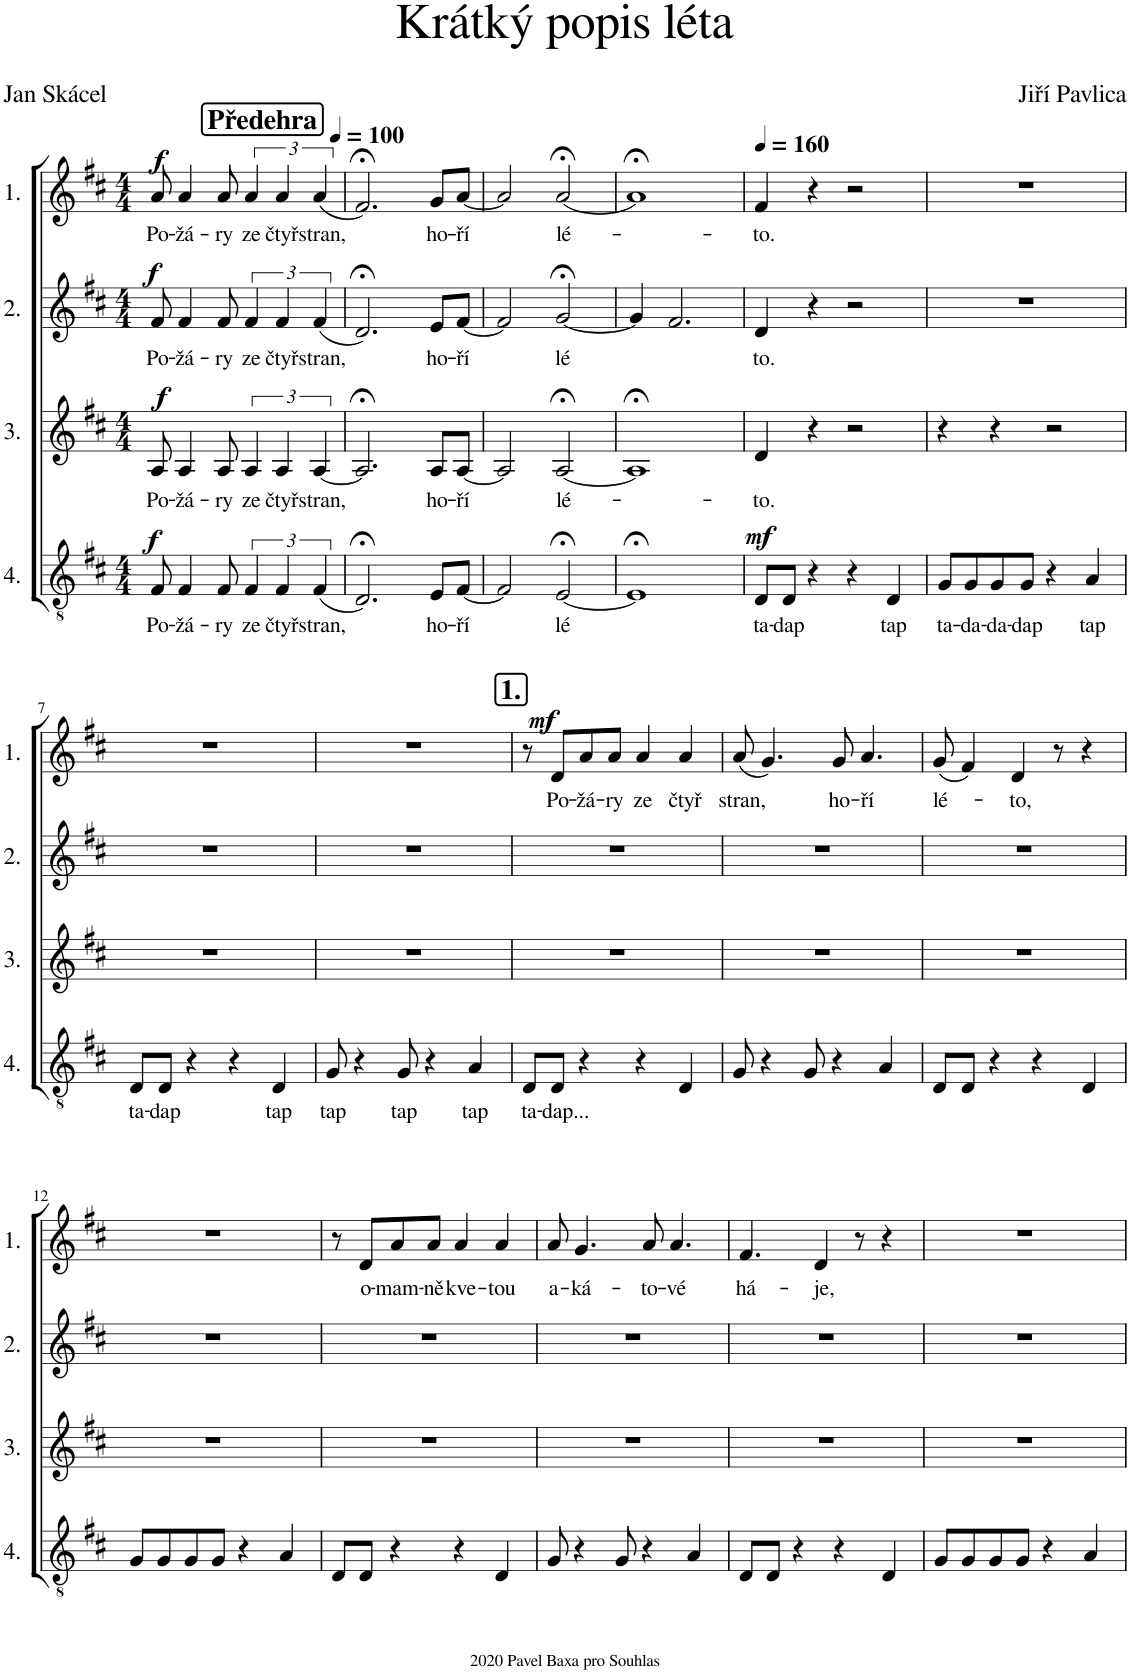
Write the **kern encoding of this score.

**kern	**text	**dynam	**kern	**text	**dynam	**kern	**text	**dynam	**kern	**text	**dynam
*part4	*part4	*part4	*part3	*part3	*part3	*part2	*part2	*part2	*part1	*part1	*part1
*staff4	*staff4	*staff4	*staff3	*staff3	*staff3	*staff2	*staff2	*staff2	*staff1	*staff1	*staff1
*I"4.	*	*	*I"3.	*	*	*I"2.	*	*	*I"1.	*	*
*clefGv2	*	*	*clefG2	*	*	*clefG2	*	*	*clefG2	*	*
*k[f#c#]	*	*	*k[f#c#]	*	*	*k[f#c#]	*	*	*k[f#c#]	*	*
*M4/4	*	*	*M4/4	*	*	*M4/4	*	*	*M4/4	*	*
=1	=1	=1	=1	=1	=1	=1	=1	=1	=1	=1	=1
!	!LO:LY:b	!LO:DY:a	!	!LO:LY:b	!LO:DY:a	!	!LO:LY:b	!LO:DY:a	!	!LO:LY:b	!LO:DY:a
8F#/	Po-	f	8A/	Po-	f	8f#/	Po-	f	8a/	Po-	f
!	!LO:LY:b	!	!	!LO:LY:b	!	!	!LO:LY:b	!	!	!LO:LY:b	!
4F#/	-žá-	.	4A/	-žá-	.	4f#/	-žá-	.	4a/	-žá-	.
!	!LO:LY:b	!	!	!LO:LY:b	!	!	!LO:LY:b	!	!	!LO:LY:b	!
8F#/	-ry	.	8A/	-ry	.	8f#/	-ry	.	8a/	-ry	.
!	!LO:LY:b	!	!	!LO:LY:b	!	!	!LO:LY:b	!	!	!LO:LY:b	!
6F#/	ze	.	6A/	ze	.	6f#/	ze	.	6a/	ze	.
!	!LO:LY:b	!	!	!LO:LY:b	!	!	!LO:LY:b	!	!	!LO:LY:b	!
6F#/	čtyř	.	6A/	čtyř	.	6f#/	čtyř	.	6a/	čtyř	.
!	!LO:LY:b	!	!	!LO:LY:b	!	!	!LO:LY:b	!	!	!LO:LY:b	!
(6F#/	stran,	.	[6A/	stran,	.	(6f#/	stran,	.	(6a/	stran,	.
=2	=2	=2	=2	=2	=2	=2	=2	=2	=2	=2	=2
2.D;</)	.	.	2.A;</]	.	.	2.d;</)	.	.	2.f#;</)	.	.
!	!LO:LY:b	!	!	!LO:LY:b	!	!	!LO:LY:b	!	!	!LO:LY:b	!
8E/L	ho-	.	8A/L	ho-	.	8e/L	ho-	.	8g/L	ho-	.
!	!LO:LY:b	!	!	!LO:LY:b	!	!	!LO:LY:b	!	!	!LO:LY:b	!
[8F#/J	-ří	.	[8A/J	-ří	.	[8f#/J	-ří	.	[8a/J	-ří	.
=3	=3	=3	=3	=3	=3	=3	=3	=3	=3	=3	=3
2F#/]	.	.	2A/]	.	.	2f#/]	.	.	2a/]	.	.
!	!LO:LY:b	!	!	!LO:LY:b	!	!	!LO:LY:b	!	!	!LO:LY:b	!
[2E;</	lé	.	[2A;</	lé-	.	[2g;</	lé	.	[2a;</	lé-	.
=4	=4	=4	=4	=4	=4	=4	=4	=4	=4	=4	=4
1E;<]	.	.	1A;<]	.	.	4g/]	.	.	1a;<]	.	.
.	.	.	.	.	.	2.f#/	.	.	.	.	.
=5	=5	=5	=5	=5	=5	=5	=5	=5	=5	=5	=5
!	!LO:LY:b	!LO:DY:a	!	!LO:LY:b	!	!	!LO:LY:b	!	!	!LO:LY:b	!
8D/L	ta-	mf	4d/	-to.	.	4d/	-to.	.	4f#/	-to.	.
!	!LO:LY:b	!	!	!	!	!	!	!	!	!	!
8D/J	-dap	.	.	.	.	.	.	.	.	.	.
4r	.	.	4r	.	.	4r	.	.	4r	.	.
4r	.	.	2r	.	.	2r	.	.	2r	.	.
!	!LO:LY:b	!	!	!	!	!	!	!	!	!	!
4D/	tap	.	.	.	.	.	.	.	.	.	.
=6	=6	=6	=6	=6	=6	=6	=6	=6	=6	=6	=6
!	!LO:LY:b	!	!	!	!	!	!	!	!	!	!
8G/L	ta-	.	4r	.	.	1r	.	.	1r	.	.
!	!LO:LY:b	!	!	!	!	!	!	!	!	!	!
8G/	-da-	.	.	.	.	.	.	.	.	.	.
!	!LO:LY:b	!	!	!	!	!	!	!	!	!	!
8G/	-da-	.	4r	.	.	.	.	.	.	.	.
!	!LO:LY:b	!	!	!	!	!	!	!	!	!	!
8G/J	-dap	.	.	.	.	.	.	.	.	.	.
4r	.	.	2r	.	.	.	.	.	.	.	.
!	!LO:LY:b	!	!	!	!	!	!	!	!	!	!
4A/	tap	.	.	.	.	.	.	.	.	.	.
!!LO:LB:g=z
=7	=7	=7	=7	=7	=7	=7	=7	=7	=7	=7	=7
!	!LO:LY:b	!	!	!	!	!	!	!	!	!	!
8D/L	ta-	.	1r	.	.	1r	.	.	1r	.	.
!	!LO:LY:b	!	!	!	!	!	!	!	!	!	!
8D/J	-dap	.	.	.	.	.	.	.	.	.	.
4r	.	.	.	.	.	.	.	.	.	.	.
4r	.	.	.	.	.	.	.	.	.	.	.
!	!LO:LY:b	!	!	!	!	!	!	!	!	!	!
4D/	tap	.	.	.	.	.	.	.	.	.	.
=8	=8	=8	=8	=8	=8	=8	=8	=8	=8	=8	=8
!	!LO:LY:b	!	!	!	!	!	!	!	!	!	!
8G/	tap	.	1r	.	.	1r	.	.	1r	.	.
4r	.	.	.	.	.	.	.	.	.	.	.
!	!LO:LY:b	!	!	!	!	!	!	!	!	!	!
8G/	tap	.	.	.	.	.	.	.	.	.	.
4r	.	.	.	.	.	.	.	.	.	.	.
!	!LO:LY:b	!	!	!	!	!	!	!	!	!	!
4A/	tap	.	.	.	.	.	.	.	.	.	.
=9	=9	=9	=9	=9	=9	=9	=9	=9	=9	=9	=9
!	!LO:LY:b	!	!	!	!	!	!	!	!	!	!
8D/L	ta-	.	1r	.	.	1r	.	.	8r	.	.
!	!LO:LY:b	!	!	!	!	!	!	!	!	!LO:LY:b	!LO:DY:a
8D/J	-dap...	.	.	.	.	.	.	.	8d/L	Po-	mf
!	!	!	!	!	!	!	!	!	!	!LO:LY:b	!
4r	.	.	.	.	.	.	.	.	8a/	-žá-	.
!	!	!	!	!	!	!	!	!	!	!LO:LY:b	!
.	.	.	.	.	.	.	.	.	8a/J	-ry	.
!	!	!	!	!	!	!	!	!	!	!LO:LY:b	!
4r	.	.	.	.	.	.	.	.	4a/	ze	.
!	!	!	!	!	!	!	!	!	!	!LO:LY:b	!
4D/	.	.	.	.	.	.	.	.	4a/	čtyř	.
=10	=10	=10	=10	=10	=10	=10	=10	=10	=10	=10	=10
!	!	!	!	!	!	!	!	!	!	!LO:LY:b	!
8G/	.	.	1r	.	.	1r	.	.	(8a/	stran,	.
4r	.	.	.	.	.	.	.	.	4.g/)	.	.
8G/	.	.	.	.	.	.	.	.	.	.	.
!	!	!	!	!	!	!	!	!	!	!LO:LY:b	!
4r	.	.	.	.	.	.	.	.	8g/	ho-	.
!	!	!	!	!	!	!	!	!	!	!LO:LY:b	!
.	.	.	.	.	.	.	.	.	4.a/	-ří	.
4A/	.	.	.	.	.	.	.	.	.	.	.
=11	=11	=11	=11	=11	=11	=11	=11	=11	=11	=11	=11
!	!	!	!	!	!	!	!	!	!	!LO:LY:b	!
8D/L	.	.	1r	.	.	1r	.	.	(8g/	lé-	.
8D/J	.	.	.	.	.	.	.	.	4f#/)	.	.
4r	.	.	.	.	.	.	.	.	.	.	.
!	!	!	!	!	!	!	!	!	!	!LO:LY:b	!
.	.	.	.	.	.	.	.	.	4d/	-to,	.
4r	.	.	.	.	.	.	.	.	.	.	.
.	.	.	.	.	.	.	.	.	8r	.	.
4D/	.	.	.	.	.	.	.	.	4r	.	.
!!LO:LB:g=z
=12	=12	=12	=12	=12	=12	=12	=12	=12	=12	=12	=12
8G/L	.	.	1r	.	.	1r	.	.	1r	.	.
8G/	.	.	.	.	.	.	.	.	.	.	.
8G/	.	.	.	.	.	.	.	.	.	.	.
8G/J	.	.	.	.	.	.	.	.	.	.	.
4r	.	.	.	.	.	.	.	.	.	.	.
4A/	.	.	.	.	.	.	.	.	.	.	.
=13	=13	=13	=13	=13	=13	=13	=13	=13	=13	=13	=13
8D/L	.	.	1r	.	.	1r	.	.	8r	.	.
!	!	!	!	!	!	!	!	!	!	!LO:LY:b	!
8D/J	.	.	.	.	.	.	.	.	8d/L	o-	.
!	!	!	!	!	!	!	!	!	!	!LO:LY:b	!
4r	.	.	.	.	.	.	.	.	8a/	-mam-	.
!	!	!	!	!	!	!	!	!	!	!LO:LY:b	!
.	.	.	.	.	.	.	.	.	8a/J	-ně	.
!	!	!	!	!	!	!	!	!	!	!LO:LY:b	!
4r	.	.	.	.	.	.	.	.	4a/	kve-	.
!	!	!	!	!	!	!	!	!	!	!LO:LY:b	!
4D/	.	.	.	.	.	.	.	.	4a/	-tou	.
=14	=14	=14	=14	=14	=14	=14	=14	=14	=14	=14	=14
!	!	!	!	!	!	!	!	!	!	!LO:LY:b	!
8G/	.	.	1r	.	.	1r	.	.	8a/	a-	.
!	!	!	!	!	!	!	!	!	!	!LO:LY:b	!
4r	.	.	.	.	.	.	.	.	4.g/	-ká-	.
8G/	.	.	.	.	.	.	.	.	.	.	.
!	!	!	!	!	!	!	!	!	!	!LO:LY:b	!
4r	.	.	.	.	.	.	.	.	8a/	-to-	.
!	!	!	!	!	!	!	!	!	!	!LO:LY:b	!
.	.	.	.	.	.	.	.	.	4.a/	-vé	.
4A/	.	.	.	.	.	.	.	.	.	.	.
=15	=15	=15	=15	=15	=15	=15	=15	=15	=15	=15	=15
!	!	!	!	!	!	!	!	!	!	!LO:LY:b	!
8D/L	.	.	1r	.	.	1r	.	.	4.f#/	há-	.
8D/J	.	.	.	.	.	.	.	.	.	.	.
4r	.	.	.	.	.	.	.	.	.	.	.
!	!	!	!	!	!	!	!	!	!	!LO:LY:b	!
.	.	.	.	.	.	.	.	.	4d/	-je,	.
4r	.	.	.	.	.	.	.	.	.	.	.
.	.	.	.	.	.	.	.	.	8r	.	.
4D/	.	.	.	.	.	.	.	.	4r	.	.
=16	=16	=16	=16	=16	=16	=16	=16	=16	=16	=16	=16
8G/L	.	.	1r	.	.	1r	.	.	1r	.	.
8G/	.	.	.	.	.	.	.	.	.	.	.
8G/	.	.	.	.	.	.	.	.	.	.	.
8G/J	.	.	.	.	.	.	.	.	.	.	.
4r	.	.	.	.	.	.	.	.	.	.	.
4A/	.	.	.	.	.	.	.	.	.	.	.
=	=	=	=	=	=	=	=	=	=	=	=
*-	*-	*-	*-	*-	*-	*-	*-	*-	*-	*-	*-
